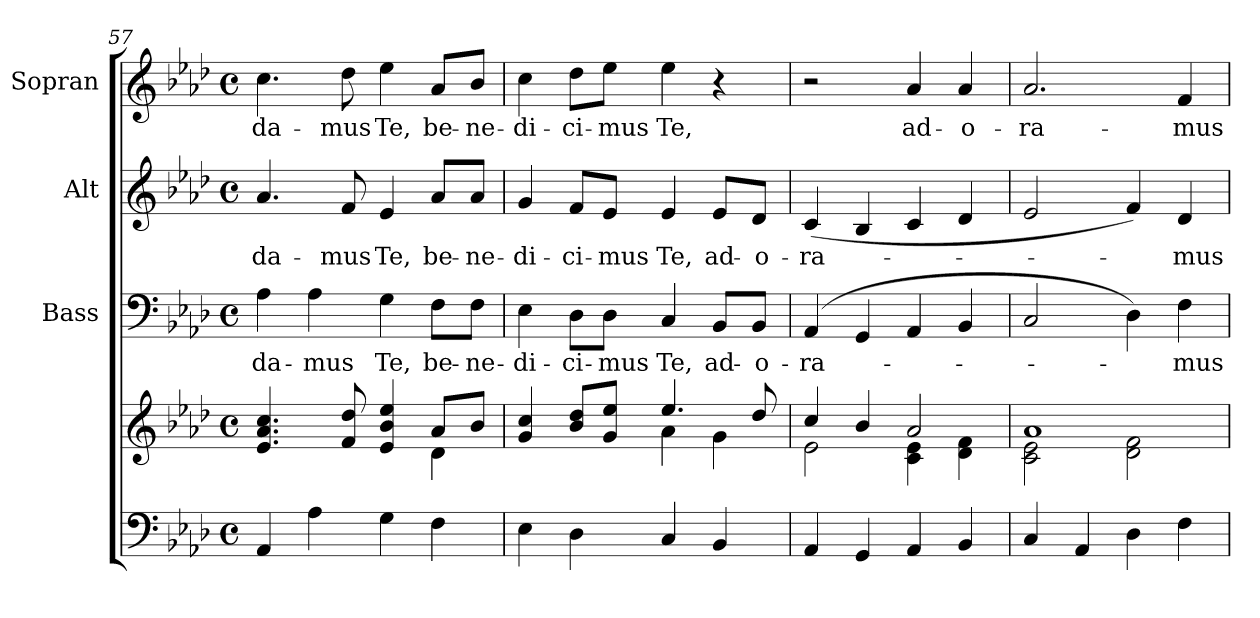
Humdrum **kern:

**kern	**kern	**kern	**text	**kern	**text	**kern	**text
*part4	*part4	*part3	*part3	*part2	*part2	*part1	*part1
*staff5	*staff4	*staff3	*staff3	*staff2	*staff2	*staff1	*staff1
*	*	*I"Bass	*	*I"Alt	*	*I"Sopran	*
*	*	*I'B.	*	*I'A.	*	*I'S.	*
*clefF4	*clefG2	*clefF4	*	*clefG2	*	*clefG2	*
*k[b-e-a-d-]	*k[b-e-a-d-]	*k[b-e-a-d-]	*	*k[b-e-a-d-]	*	*k[b-e-a-d-]	*
*A-:	*A-:	*A-:	*	*A-:	*	*A-:	*
*M4/4	*M4/4	*M4/4	*	*M4/4	*	*M4/4	*
*met(c)	*met(c)	*met(c)	*	*met(c)	*	*met(c)	*
=57	=57	=57	=57	=57	=57	=57	=57
*	*^	*	*	*	*	*	*
!	!	!	!	!LO:LY:b	!	!LO:LY:b	!	!LO:LY:b
4AA-/	4.e-/ 4.a-/ 4.cc/	2.ryy	4A-\	-da-	4.a-/	-da-	4.cc\	-da-
!	!	!	!	!LO:LY:b	!	!	!	!
4A-\	.	.	4A-\	-mus	.	.	.	.
!	!	!	!	!	!	!LO:LY:b	!	!LO:LY:b
.	8f/ 8dd-/	.	.	.	8f/	-mus	8dd-\	-mus
!	!	!	!	!LO:LY:b	!	!LO:LY:b	!	!LO:LY:b
4G\	4e-/ 4b-/ 4ee-/	.	4G\	Te,	4e-/	Te,	4ee-\	Te,
!	!	!	!	!LO:LY:b	!	!LO:LY:b	!	!LO:LY:b
4F\	8a-/L	4d-\	8F\L	be-	8a-/L	be-	8a-/L	be-
!	!	!	!	!LO:LY:b	!	!LO:LY:b	!	!LO:LY:b
.	8b-/J	.	8F\J	-ne-	8a-/J	-ne-	8b-/J	-ne-
!!LO:LB:g=z
=58	=58	=58	=58	=58	=58	=58	=58	=58
!	!	!	!	!LO:LY:b	!	!LO:LY:b	!	!LO:LY:b
4E-\	4g/ 4cc/	2ryy	4E-\	-di-	4g/	-di-	4cc\	-di-
!	!	!	!	!LO:LY:b	!	!LO:LY:b	!	!LO:LY:b
4D-\	8b-/ 8dd-/L	.	8D-\L	-ci-	8f/L	-ci-	8dd-\L	-ci-
!	!	!	!	!LO:LY:b	!	!LO:LY:b	!	!LO:LY:b
.	8g/ 8ee-/J	.	8D-\J	-mus	8e-/J	-mus	8ee-\J	-mus
!	!	!	!	!LO:LY:b	!	!LO:LY:b	!	!LO:LY:b
4C/	4.ee-/	4a-\	4C/	Te,	4e-/	Te,	4ee-\	Te,
!	!	!	!	!LO:LY:b	!	!LO:LY:b	!	!
4BB-/	.	4g\	8BB-/L	ad-	8e-/L	ad-	4r	.
!	!	!	!	!LO:LY:b	!	!LO:LY:b	!	!
.	8dd-/	.	8BB-/J	-o-	8d-/J	-o-	.	.
=59	=59	=59	=59	=59	=59	=59	=59	=59
!	!	!	!	!LO:LY:b	!	!LO:LY:b	!	!
4AA-/	4cc/	2e-\	(4AA-/	-ra-	(<4c/	-ra-	2r	.
4GG/	4b-/	.	4GG/	.	4B-/	.	.	.
!	!	!	!	!	!	!	!	!LO:LY:b
4AA-/	2a-/	4c\ 4e-\	4AA-/	.	4c/	.	4a-/	ad-
!	!	!	!	!	!	!	!	!LO:LY:b
4BB-/	.	4d-\ 4f\	4BB-/	.	4d-/	.	4a-/	-o-
=60	=60	=60	=60	=60	=60	=60	=60	=60
!	!	!	!	!	!	!	!	!LO:LY:b
4C/	1a-	2c\ 2e-\	2C/	.	2e-/	.	2.a-/	-ra-
4AA-/	.	.	.	.	.	.	.	.
4D-\	.	2d-\ 2f\	4D-\)	.	4f/)	.	.	.
!	!	!	!	!LO:LY:b	!	!LO:LY:b	!	!LO:LY:b
4F\	.	.	4F\	-mus	4d-/	-mus	4f/	-mus
*	*v	*v	*	*	*	*	*	*
=	=	=	=	=	=	=	=
*-	*-	*-	*-	*-	*-	*-	*-
